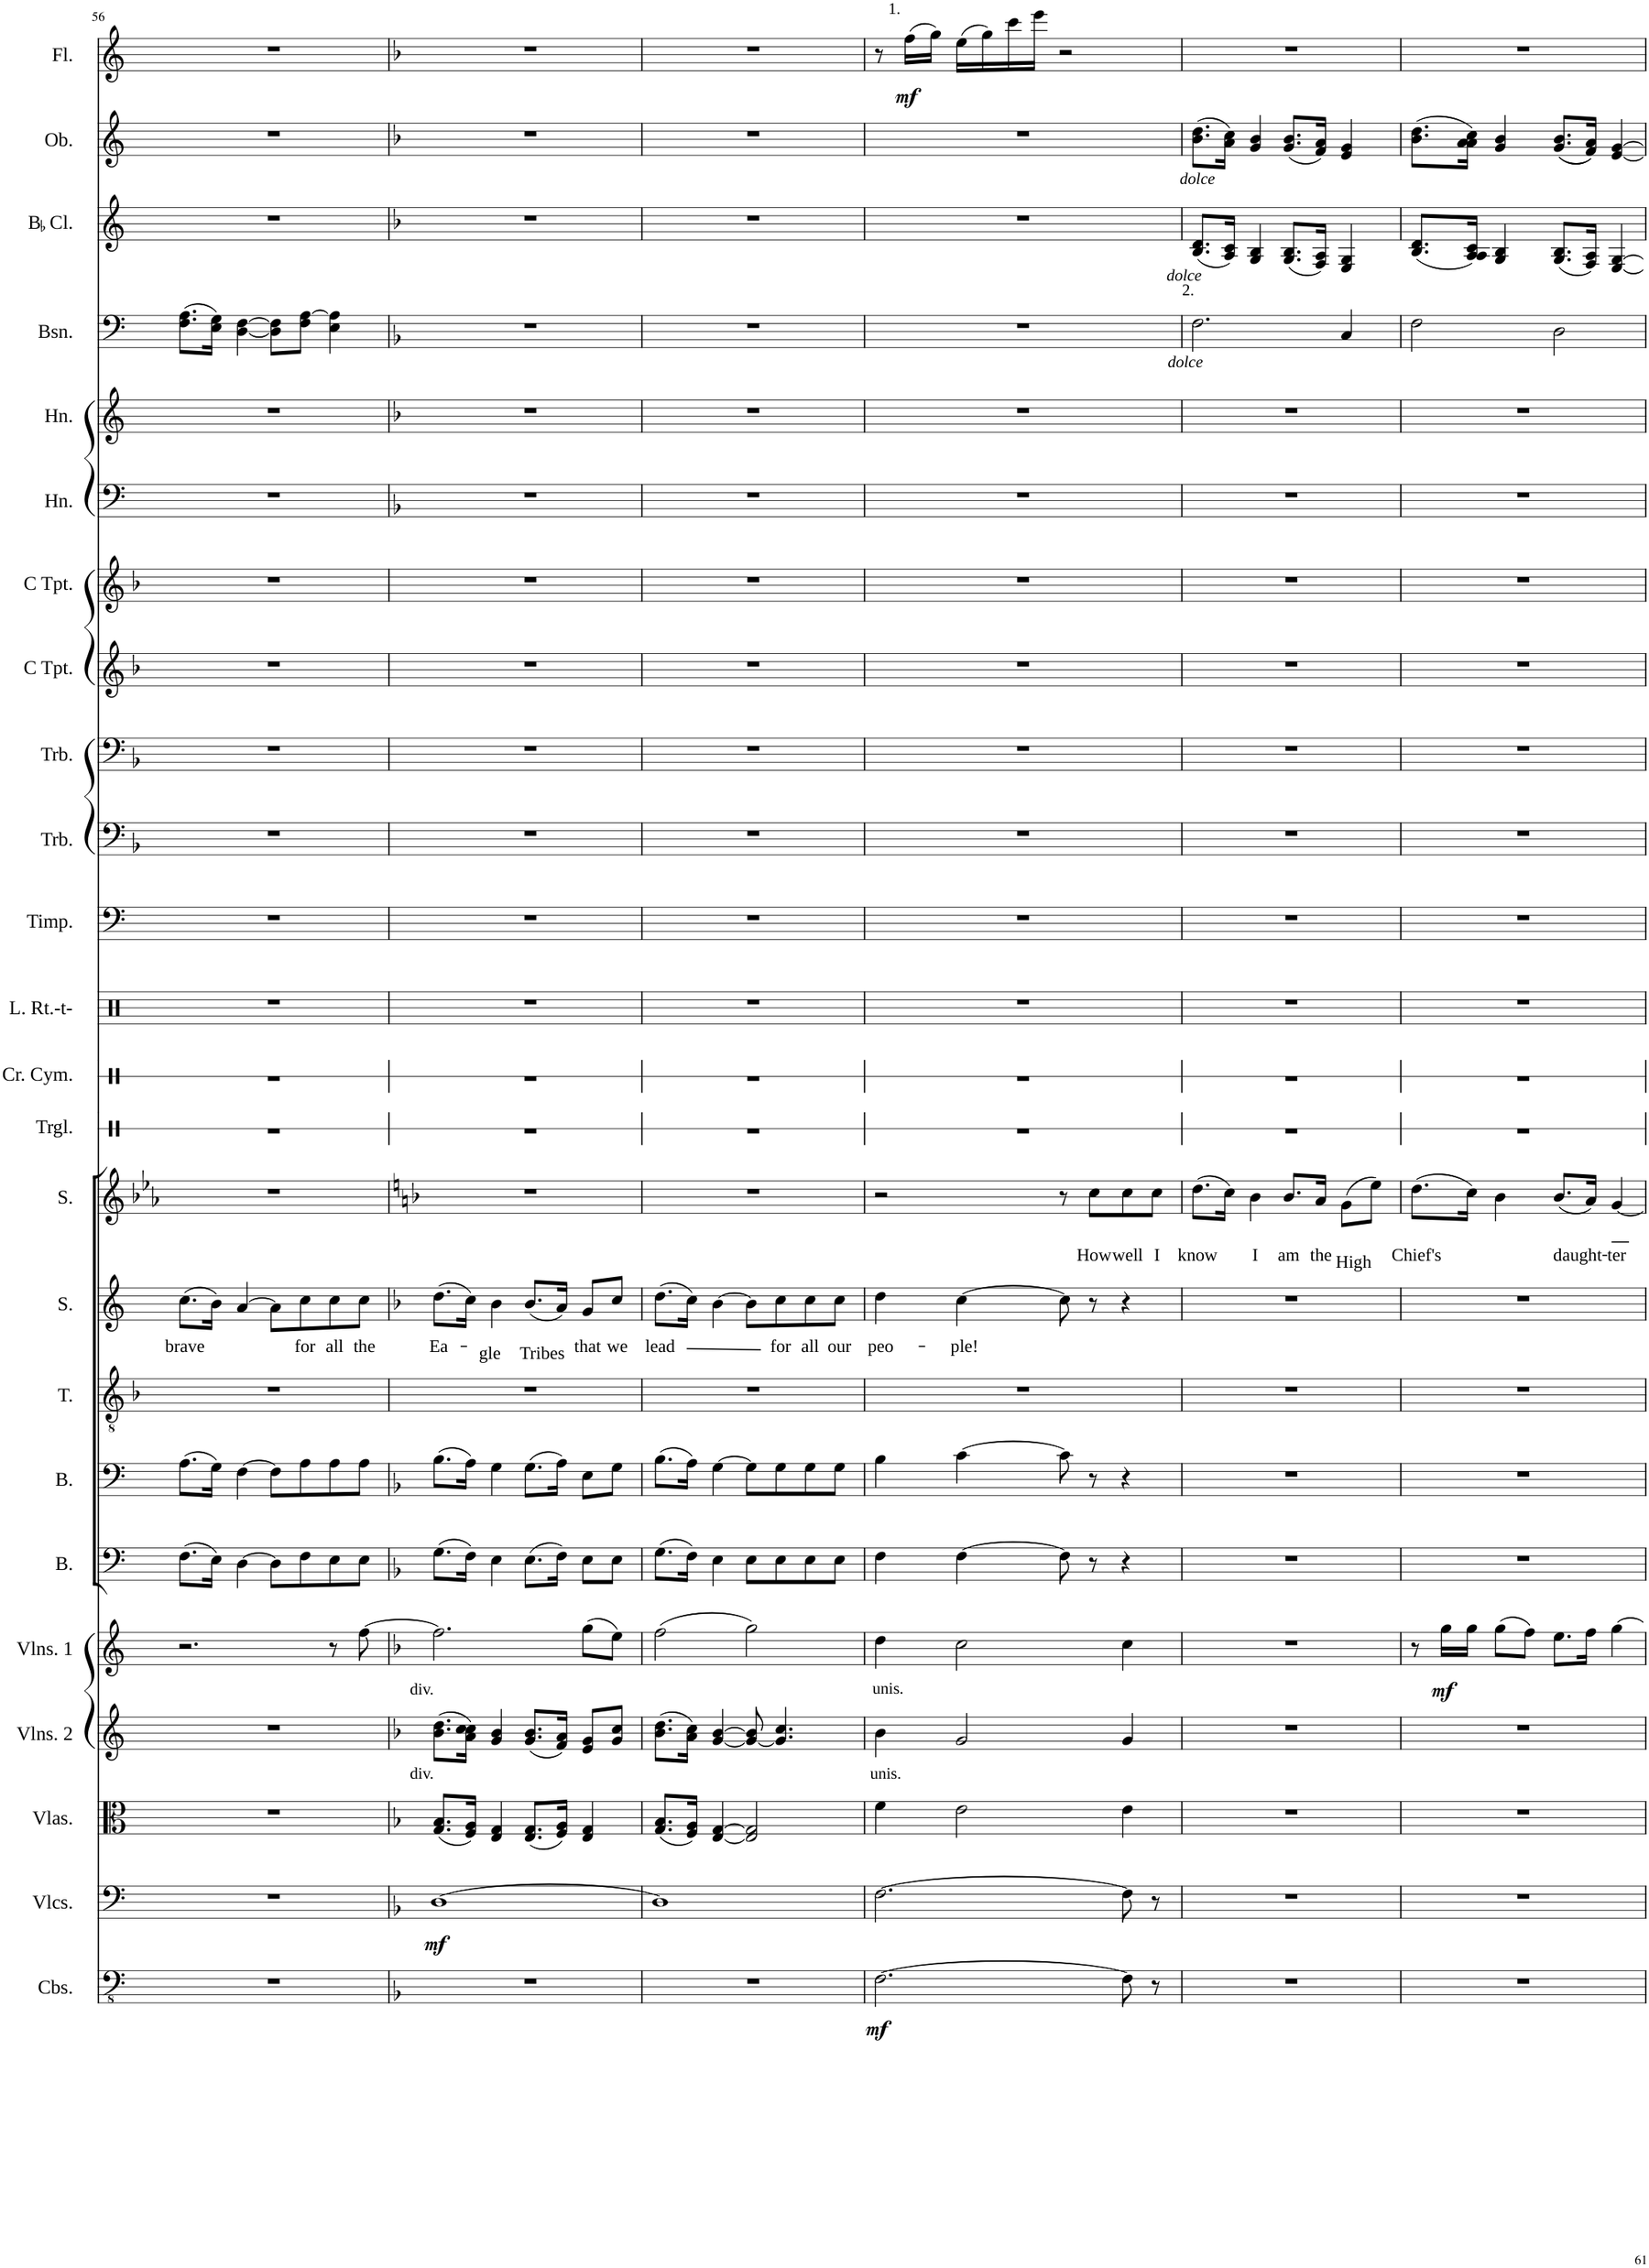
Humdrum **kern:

**kern	**dynam	**kern	**dynam	**kern	**kern	**kern	**dynam	**kern	**kern	**kern	**kern	**text	**kern	**text	**kern	**kern	**kern	**kern	**kern	**kern	**kern	**kern	**kern	**kern	**kern	**kern	**kern	**kern	**dynam
*part24	*part24	*part23	*part23	*part22	*part21	*part20	*part20	*part19	*part18	*part17	*part16	*part16	*part15	*part15	*part14	*part13	*part12	*part11	*part10	*part9	*part8	*part7	*part6	*part5	*part4	*part3	*part2	*part1	*part1
*staff24	*staff24	*staff23	*staff23	*staff22	*staff21	*staff20	*staff20	*staff19	*staff18	*staff17	*staff16	*staff16	*staff15	*staff15	*staff14	*staff13	*staff12	*staff11	*staff10	*staff9	*staff8	*staff7	*staff6	*staff5	*staff4	*staff3	*staff2	*staff1	*staff1
*I"Contrabasses	*	*I"Violoncellos	*	*I"Violas	*I"Violins 2	*I"Violins 1	*	*I"Bass	*I"Bass	*I"Tenor	*I"Soprano	*	*I"Soprano	*	*I"Triangle	*I"Crash Cymbal	*I"Low Roto-toms	*I"Timpani	*I"Trombone	*I"Trombone	*I"C Trumpet	*I"C Trumpet	*I"Horn	*I"Horn	*I"Bassoon	*I"BaccidentalFlat Clarinet	*I"Oboe	*I"Flute	*
*I'Cbs.	*	*I'Vlcs.	*	*I'Vlas.	*I'Vlns. 2	*I'Vlns. 1	*	*I'B.	*I'B.	*I'T.	*I'S.	*	*I'S.	*	*I'Trgl.	*I'Cr. Cym.	*I'L. Rt.-t-	*I'Timp.	*I'Trb.	*I'Trb.	*I'C Tpt.	*I'C Tpt.	*I'Hn.	*I'Hn.	*I'Bsn.	*I'BaccidentalFlat Cl.	*I'Ob.	*I'Fl.	*
!!LO:PB:g=z
*clefFv4	*	*clefF4	*	*clefC3	*clefG2	*clefG2	*	*clefF4	*clefF4	*clefGv2	*clefG2	*	*clefG2	*	*clefX	*clefX	*clefX	*clefF4	*clefF4	*clefF4	*clefG2	*clefG2	*clefF4	*clefG2	*clefF4	*clefG2	*clefG2	*clefG2	*
*	*	*	*	*	*	*	*	*	*	*	*	*	*	*	*	*	*	*	*	*	*	*	*ITrd4c7	*ITrd4c7	*	*ITrd1c2	*	*	*
*k[]	*	*k[]	*	*k[]	*k[]	*k[]	*	*k[]	*k[]	*k[b-]	*k[]	*	*k[b-e-a-]	*	*k[]	*k[]	*k[b-]	*k[]	*k[b-]	*k[b-]	*k[b-]	*k[b-]	*k[]	*k[]	*k[]	*k[]	*k[]	*k[]	*
*M4/4	*	*M4/4	*	*M4/4	*M4/4	*M4/4	*	*M4/4	*M4/4	*M4/4	*M4/4	*	*M4/4	*	*M4/4	*M4/4	*M4/4	*M4/4	*M4/4	*M4/4	*M4/4	*M4/4	*M4/4	*M4/4	*M4/4	*M4/4	*M4/4	*M4/4	*
=56	=56	=56	=56	=56	=56	=56	=56	=56	=56	=56	=56	=56	=56	=56	=56	=56	=56	=56	=56	=56	=56	=56	=56	=56	=56	=56	=56	=56	=56
!	!	!	!	!	!	!	!	!	!	!	!	!LO:LY:b	!	!	!	!	!	!	!	!	!	!	!	!	!	!	!	!	!
1r	.	1r	.	1r	1r	2.r	.	(8.F\L	(8.A\L	1r	(8.cc\L	brave	1r	.	1r	1r	1r	1r	1r	1r	1r	1r	1r	1r	(8.F\ 8.A\L	1r	1r	1r	.
.	.	.	.	.	.	.	.	16E\Jk)	16G\Jk)	.	16b\Jk)	.	.	.	.	.	.	.	.	.	.	.	.	.	16E\ 16G\Jk)	.	.	.	.
.	.	.	.	.	.	.	.	[4D\	[4F\	.	[4a/	.	.	.	.	.	.	.	.	.	.	.	.	.	[4D\ [4F\	.	.	.	.
.	.	.	.	.	.	.	.	8D\L]	8F\L]	.	8a\L]	.	.	.	.	.	.	.	.	.	.	.	.	.	8D\] 8F\]L	.	.	.	.
!	!	!	!	!	!	!	!	!	!	!	!	!LO:LY:b	!	!	!	!	!	!	!	!	!	!	!	!	!	!	!	!	!
.	.	.	.	.	.	.	.	8F\	8A\	.	8cc\	for	.	.	.	.	.	.	.	.	.	.	.	.	8F\ [8A\J	.	.	.	.
!	!	!	!	!	!	!	!	!	!	!	!	!LO:LY:b	!	!	!	!	!	!	!	!	!	!	!	!	!	!	!	!	!
.	.	.	.	.	.	8r	.	8E\	8A\	.	8cc\	all	.	.	.	.	.	.	.	.	.	.	.	.	4E\ 4A\]	.	.	.	.
!	!	!	!	!	!	!	!	!	!	!	!	!LO:LY:b	!	!	!	!	!	!	!	!	!	!	!	!	!	!	!	!	!
.	.	.	.	.	.	[8ff\	.	8E\J	8A\J	.	8cc\J	the	.	.	.	.	.	.	.	.	.	.	.	.	.	.	.	.	.
=57	=57	=57	=57	=57	=57	=57	=57	=57	=57	=57	=57	=57	=57	=57	=57	=57	=57	=57	=57	=57	=57	=57	=57	=57	=57	=57	=57	=57	=57
*k[b-]	*	*k[b-]	*	*k[b-]	*k[b-]	*k[b-]	*	*k[b-]	*k[b-]	*	*k[b-]	*	*k[b-]	*	*	*	*	*	*	*	*	*	*k[b-]	*k[b-]	*k[b-]	*k[b-]	*k[b-]	*k[b-]	*
!	!	!	!	!	!LO:TX:a:t=div.	!	!	!	!	!	!	!	!	!	!	!	!	!	!	!	!	!	!	!	!	!	!	!	!
!	!	!	!	!LO:TX:a:t=div.	!	!	!	!	!	!	!	!	!	!	!	!	!	!	!	!	!	!	!	!	!	!	!	!	!
!	!	!	!LO:DY:b	!	!	!	!	!	!	!	!	!LO:LY:b	!	!	!	!	!	!	!	!	!	!	!	!	!	!	!	!	!
1r	.	[1D	mf	(8.G/ 8.B-/L	(8.b-\ 8.dd\L	2.ff\]	.	(8.G\L	(8.B-\L	1r	(8.dd\L	Ea-	1r	.	1r	1r	1r	1r	1r	1r	1r	1r	1r	1r	1r	1r	1r	1r	.
!	!	!	!	!	!	!	!	!	!	!	!	!LO:LY:b	!	!	!	!	!	!	!	!	!	!	!	!	!	!	!	!	!
.	.	.	.	16F/ 16A/Jk)	16a\ 16cc\ 16cc\Jk)	.	.	16F\Jk)	16A\Jk)	.	16cc\Jk)	-gle	.	.	.	.	.	.	.	.	.	.	.	.	.	.	.	.	.
.	.	.	.	4E/ 4G/	4g/ 4b-/	.	.	4E\	4G\	.	4b-\	.	.	.	.	.	.	.	.	.	.	.	.	.	.	.	.	.	.
!	!	!	!	!	!	!	!	!	!	!	!	!LO:LY:b	!	!	!	!	!	!	!	!	!	!	!	!	!	!	!	!	!
.	.	.	.	(8.E/ 8.G/L	(8.g/ 8.b-/L	.	.	(8.E\L	(8.G\L	.	(8.b-/L	Tribes	.	.	.	.	.	.	.	.	.	.	.	.	.	.	.	.	.
.	.	.	.	16F/ 16A/Jk)	16f/ 16a/Jk)	.	.	16F\Jk)	16A\Jk)	.	16a/Jk)	.	.	.	.	.	.	.	.	.	.	.	.	.	.	.	.	.	.
!	!	!	!	!	!	!	!	!	!	!	!	!LO:LY:b	!	!	!	!	!	!	!	!	!	!	!	!	!	!	!	!	!
.	.	.	.	4E/ 4G/	8e/ 8g/L	(8gg\L	.	8E\L	8E\L	.	8g/L	that	.	.	.	.	.	.	.	.	.	.	.	.	.	.	.	.	.
!	!	!	!	!	!	!	!	!	!	!	!	!LO:LY:b	!	!	!	!	!	!	!	!	!	!	!	!	!	!	!	!	!
.	.	.	.	.	8g/ 8cc/J	8ee\J)	.	8E\J	8G\J	.	8cc/J	we	.	.	.	.	.	.	.	.	.	.	.	.	.	.	.	.	.
=58	=58	=58	=58	=58	=58	=58	=58	=58	=58	=58	=58	=58	=58	=58	=58	=58	=58	=58	=58	=58	=58	=58	=58	=58	=58	=58	=58	=58	=58
!	!	!	!	!	!	!	!	!	!	!	!	!LO:LY:b	!	!	!	!	!	!	!	!	!	!	!	!	!	!	!	!	!
1r	.	1D]	.	(8.G/ 8.B-/L	(8.b-\ 8.dd\L	(2ff\	.	(8.G\L	(8.B-\L	1r	(8.dd\L	lead	1r	.	1r	1r	1r	1r	1r	1r	1r	1r	1r	1r	1r	1r	1r	1r	.
.	.	.	.	16F/ 16A/Jk)	16a\ 16cc\Jk)	.	.	16F\Jk)	16A\Jk)	.	16cc\Jk)	.	.	.	.	.	.	.	.	.	.	.	.	.	.	.	.	.	.
.	.	.	.	[4E/ [4G/	[4g/ [4b-/	.	.	4E\	[4G\	.	[4b-\	.	.	.	.	.	.	.	.	.	.	.	.	.	.	.	.	.	.
.	.	.	.	2E/] 2G/]	8g/_ 8b-/]	2gg\)	.	8E\L	8G\L]	.	8b-\L]	.	.	.	.	.	.	.	.	.	.	.	.	.	.	.	.	.	.
!	!	!	!	!	!	!	!	!	!	!	!	!LO:LY:b	!	!	!	!	!	!	!	!	!	!	!	!	!	!	!	!	!
.	.	.	.	.	4.g/] 4.cc/	.	.	8E\	8G\	.	8cc\	for	.	.	.	.	.	.	.	.	.	.	.	.	.	.	.	.	.
!	!	!	!	!	!	!	!	!	!	!	!	!LO:LY:b	!	!	!	!	!	!	!	!	!	!	!	!	!	!	!	!	!
.	.	.	.	.	.	.	.	8E\	8G\	.	8cc\	all	.	.	.	.	.	.	.	.	.	.	.	.	.	.	.	.	.
!	!	!	!	!	!	!	!	!	!	!	!	!LO:LY:b	!	!	!	!	!	!	!	!	!	!	!	!	!	!	!	!	!
.	.	.	.	.	.	.	.	8E\J	8G\J	.	8cc\J	our	.	.	.	.	.	.	.	.	.	.	.	.	.	.	.	.	.
=59	=59	=59	=59	=59	=59	=59	=59	=59	=59	=59	=59	=59	=59	=59	=59	=59	=59	=59	=59	=59	=59	=59	=59	=59	=59	=59	=59	=59	=59
!	!	!	!	!	!	!	!	!	!	!	!	!	!	!	!	!	!	!	!	!	!	!	!	!	!	!	!	!LO:TX:a:t=1.	!
!	!	!	!	!	!LO:TX:a:t=unis.	!	!	!	!	!	!	!	!	!	!	!	!	!	!	!	!	!	!	!	!	!	!	!	!
!	!	!	!	!LO:TX:a:t=unis.	!	!	!	!	!	!	!	!	!	!	!	!	!	!	!	!	!	!	!	!	!	!	!	!	!
!	!LO:DY:b	!	!	!	!	!	!	!	!	!	!	!LO:LY:b	!	!	!	!	!	!	!	!	!	!	!	!	!	!	!	!	!
[2.FF\	mf	[2.F\	.	4f\	4b-\	4dd\	.	4F\	4B-\	1r	4dd\	peo-	2r	.	1r	1r	1r	1r	1r	1r	1r	1r	1r	1r	1r	1r	1r	8r	.
!	!	!	!	!	!	!	!	!	!	!	!	!	!	!	!	!	!	!	!	!	!	!	!	!	!	!	!	!	!LO:DY:b
.	.	.	.	.	.	.	.	.	.	.	.	.	.	.	.	.	.	.	.	.	.	.	.	.	.	.	.	(16ff\LL	mf
.	.	.	.	.	.	.	.	.	.	.	.	.	.	.	.	.	.	.	.	.	.	.	.	.	.	.	.	16gg\JJ)	.
!	!	!	!	!	!	!	!	!	!	!	!	!LO:LY:b	!	!	!	!	!	!	!	!	!	!	!	!	!	!	!	!	!
.	.	.	.	2e\	2g/	2cc\	.	[4F\	[4c\	.	[4cc\	-ple!	.	.	.	.	.	.	.	.	.	.	.	.	.	.	.	(16ee\LL	.
.	.	.	.	.	.	.	.	.	.	.	.	.	.	.	.	.	.	.	.	.	.	.	.	.	.	.	.	16gg\)	.
.	.	.	.	.	.	.	.	.	.	.	.	.	.	.	.	.	.	.	.	.	.	.	.	.	.	.	.	16ccc\	.
.	.	.	.	.	.	.	.	.	.	.	.	.	.	.	.	.	.	.	.	.	.	.	.	.	.	.	.	16eee\JJ	.
.	.	.	.	.	.	.	.	8F\]	8c\]	.	8cc\]	.	8r	.	.	.	.	.	.	.	.	.	.	.	.	.	.	2r	.
!	!	!	!	!	!	!	!	!	!	!	!	!	!	!LO:LY:b	!	!	!	!	!	!	!	!	!	!	!	!	!	!	!
.	.	.	.	.	.	.	.	8r	8r	.	8r	.	8cc\L	How	.	.	.	.	.	.	.	.	.	.	.	.	.	.	.
!	!	!	!	!	!	!	!	!	!	!	!	!	!	!LO:LY:b	!	!	!	!	!	!	!	!	!	!	!	!	!	!	!
8FF\]	.	8F\]	.	4e\	4g/	4cc\	.	4r	4r	.	4r	.	8cc\	well	.	.	.	.	.	.	.	.	.	.	.	.	.	.	.
!	!	!	!	!	!	!	!	!	!	!	!	!	!	!LO:LY:b	!	!	!	!	!	!	!	!	!	!	!	!	!	!	!
8r	.	8r	.	.	.	.	.	.	.	.	.	.	8cc\J	I	.	.	.	.	.	.	.	.	.	.	.	.	.	.	.
=60	=60	=60	=60	=60	=60	=60	=60	=60	=60	=60	=60	=60	=60	=60	=60	=60	=60	=60	=60	=60	=60	=60	=60	=60	=60	=60	=60	=60	=60
!	!	!	!	!	!	!	!	!	!	!	!	!	!	!	!	!	!	!	!	!	!	!	!	!	!	!	!LO:TX:b:i:t=dolce	!	!
!	!	!	!	!	!	!	!	!	!	!	!	!	!	!	!	!	!	!	!	!	!	!	!	!	!	!LO:TX:b:i:t=dolce	!	!	!
!	!	!	!	!	!	!	!	!	!	!	!	!	!	!	!	!	!	!	!	!	!	!	!	!	!LO:TX:a:t=2.	!	!	!	!
!	!	!	!	!	!	!	!	!	!	!	!	!	!	!	!	!	!	!	!	!	!	!	!	!	!LO:TX:b:i:t=dolce	!	!	!	!
!	!	!	!	!	!	!	!	!	!	!	!	!	!	!LO:LY:b	!	!	!	!	!	!	!	!	!	!	!	!	!	!	!
1r	.	1r	.	1r	1r	1r	.	1r	1r	1r	1r	.	(8.dd\L	know	1r	1r	1r	1r	1r	1r	1r	1r	1r	1r	2.F\	(8.B-/ 8.d/L	(8.b-\ 8.dd\L	1r	.
.	.	.	.	.	.	.	.	.	.	.	.	.	16cc\Jk)	.	.	.	.	.	.	.	.	.	.	.	.	16A/ 16c/Jk)	16a\ 16cc\Jk)	.	.
!	!	!	!	!	!	!	!	!	!	!	!	!	!	!LO:LY:b	!	!	!	!	!	!	!	!	!	!	!	!	!	!	!
.	.	.	.	.	.	.	.	.	.	.	.	.	4b-\	I	.	.	.	.	.	.	.	.	.	.	.	4G/ 4B-/	4g/ 4b-/	.	.
!	!	!	!	!	!	!	!	!	!	!	!	!	!	!LO:LY:b	!	!	!	!	!	!	!	!	!	!	!	!	!	!	!
.	.	.	.	.	.	.	.	.	.	.	.	.	8.b-/L	am	.	.	.	.	.	.	.	.	.	.	.	(8.G/ 8.B-/L	(8.g/ 8.b-/L	.	.
!	!	!	!	!	!	!	!	!	!	!	!	!	!	!LO:LY:b	!	!	!	!	!	!	!	!	!	!	!	!	!	!	!
.	.	.	.	.	.	.	.	.	.	.	.	.	16a/Jk	the	.	.	.	.	.	.	.	.	.	.	.	16F/ 16A/Jk)	16f/ 16a/Jk)	.	.
!	!	!	!	!	!	!	!	!	!	!	!	!	!	!LO:LY:b	!	!	!	!	!	!	!	!	!	!	!	!	!	!	!
.	.	.	.	.	.	.	.	.	.	.	.	.	(8g\L	High	.	.	.	.	.	.	.	.	.	.	4C/	4E/ 4G/	4e/ 4g/	.	.
.	.	.	.	.	.	.	.	.	.	.	.	.	8ee\J)	.	.	.	.	.	.	.	.	.	.	.	.	.	.	.	.
=61	=61	=61	=61	=61	=61	=61	=61	=61	=61	=61	=61	=61	=61	=61	=61	=61	=61	=61	=61	=61	=61	=61	=61	=61	=61	=61	=61	=61	=61
!	!	!	!	!	!	!	!	!	!	!	!	!	!	!LO:LY:b	!	!	!	!	!	!	!	!	!	!	!	!	!	!	!
1r	.	1r	.	1r	1r	8r	.	1r	1r	1r	1r	.	(8.dd\L	Chief's	1r	1r	1r	1r	1r	1r	1r	1r	1r	1r	2F\	(8.B-/ 8.d/L	(8.b-\ 8.dd\L	1r	.
!	!	!	!	!	!	!	!LO:DY:b	!	!	!	!	!	!	!	!	!	!	!	!	!	!	!	!	!	!	!	!	!	!
.	.	.	.	.	.	16gg\LL	mf	.	.	.	.	.	.	.	.	.	.	.	.	.	.	.	.	.	.	.	.	.	.
.	.	.	.	.	.	16gg\JJ	.	.	.	.	.	.	16cc\Jk)	.	.	.	.	.	.	.	.	.	.	.	.	16A/ 16A/ 16c/Jk)	16a\ 16a\ 16cc\Jk)	.	.
.	.	.	.	.	.	(8gg\L	.	.	.	.	.	.	4b-\	.	.	.	.	.	.	.	.	.	.	.	.	4G/ 4B-/	4g/ 4b-/	.	.
.	.	.	.	.	.	8ff\J)	.	.	.	.	.	.	.	.	.	.	.	.	.	.	.	.	.	.	.	.	.	.	.
!	!	!	!	!	!	!	!	!	!	!	!	!	!	!LO:LY:b	!	!	!	!	!	!	!	!	!	!	!	!	!	!	!
.	.	.	.	.	.	8.ee\L	.	.	.	.	.	.	(8.b-/L	daught-	.	.	.	.	.	.	.	.	.	.	2D\	(8.G/ 8.B-/L	((8.g/ 8.b-/L	.	.
.	.	.	.	.	.	16ff\Jk	.	.	.	.	.	.	16a/Jk)	.	.	.	.	.	.	.	.	.	.	.	.	16F/ 16A/Jk)	16f/ 16a/Jk))	.	.
!	!	!	!	!	!	!	!	!	!	!	!	!	!	!LO:LY:b	!	!	!	!	!	!	!	!	!	!	!	!	!	!	!
.	.	.	.	.	.	[4gg\	.	.	.	.	.	.	[4g/	ter	.	.	.	.	.	.	.	.	.	.	.	[4E/ [4G/	[4e/ [4g/	.	.
=	=	=	=	=	=	=	=	=	=	=	=	=	=	=	=	=	=	=	=	=	=	=	=	=	=	=	=	=	=
*-	*-	*-	*-	*-	*-	*-	*-	*-	*-	*-	*-	*-	*-	*-	*-	*-	*-	*-	*-	*-	*-	*-	*-	*-	*-	*-	*-	*-	*-
